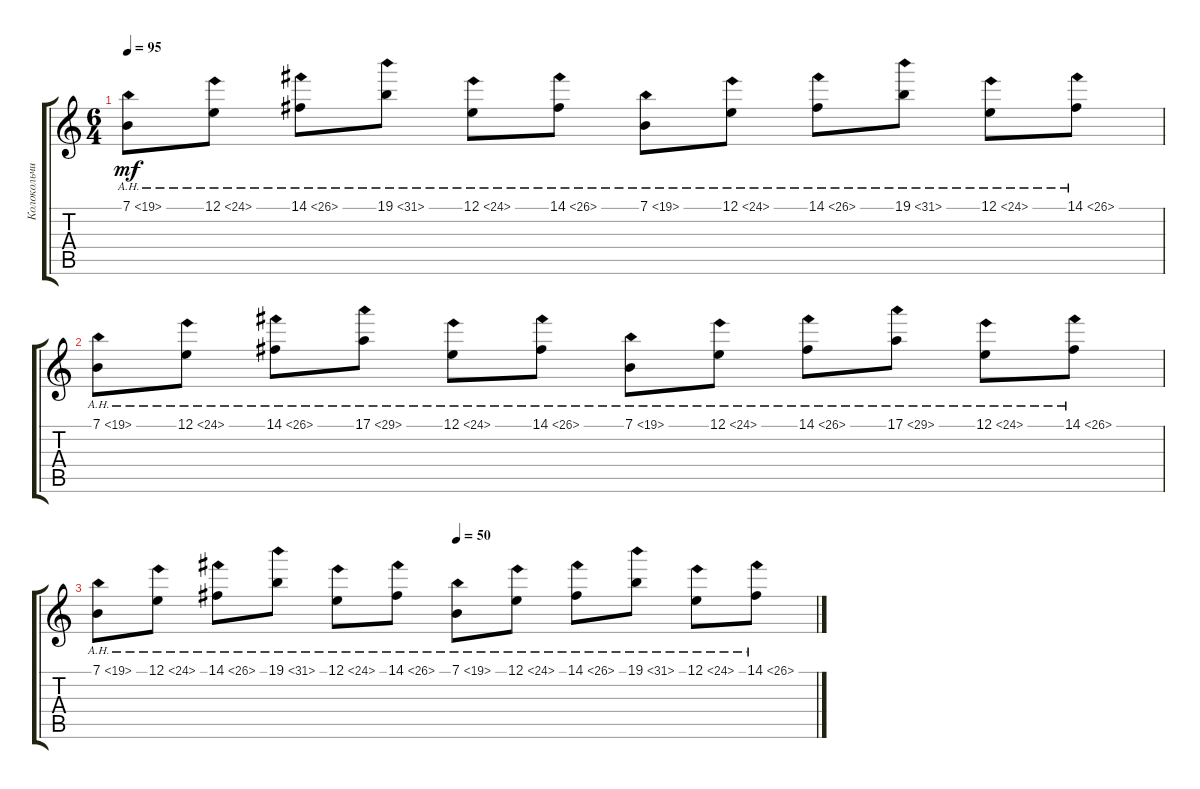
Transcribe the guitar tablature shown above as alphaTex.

\track ("Колокольчики" "Колокольчи") {instrument vibraphone}
\staff {score tabs}
\tuning (E4 B3 G3 D3 A2 E2) {hide}
\ts (6 4)
\tempo 95
\clef g2
\ks c
7.1{ah 12}.8{dy mf} 12.1{ah 12}.8 14.1{ah 12}.8 19.1{ah 12}.8 12.1{ah 12}.8 14.1{ah 12}.8 7.1{ah 12}.8 12.1{ah 12}.8 14.1{ah 12}.8 19.1{ah 12}.8 12.1{ah 12}.8 14.1{ah 12}.8 |
7.1{ah 12}.8 12.1{ah 12}.8 14.1{ah 12}.8 17.1{ah 12}.8 12.1{ah 12}.8 14.1{ah 12}.8 7.1{ah 12}.8 12.1{ah 12}.8 14.1{ah 12}.8 17.1{ah 12}.8 12.1{ah 12}.8 14.1{ah 12}.8 |
\tempo (50 0.5)
7.1{ah 12}.8 12.1{ah 12}.8 14.1{ah 12}.8 19.1{ah 12}.8 12.1{ah 12}.8 14.1{ah 12}.8 7.1{ah 12}.8 12.1{ah 12}.8 14.1{ah 12}.8 19.1{ah 12}.8 12.1{ah 12}.8 14.1{ah 12}.8
